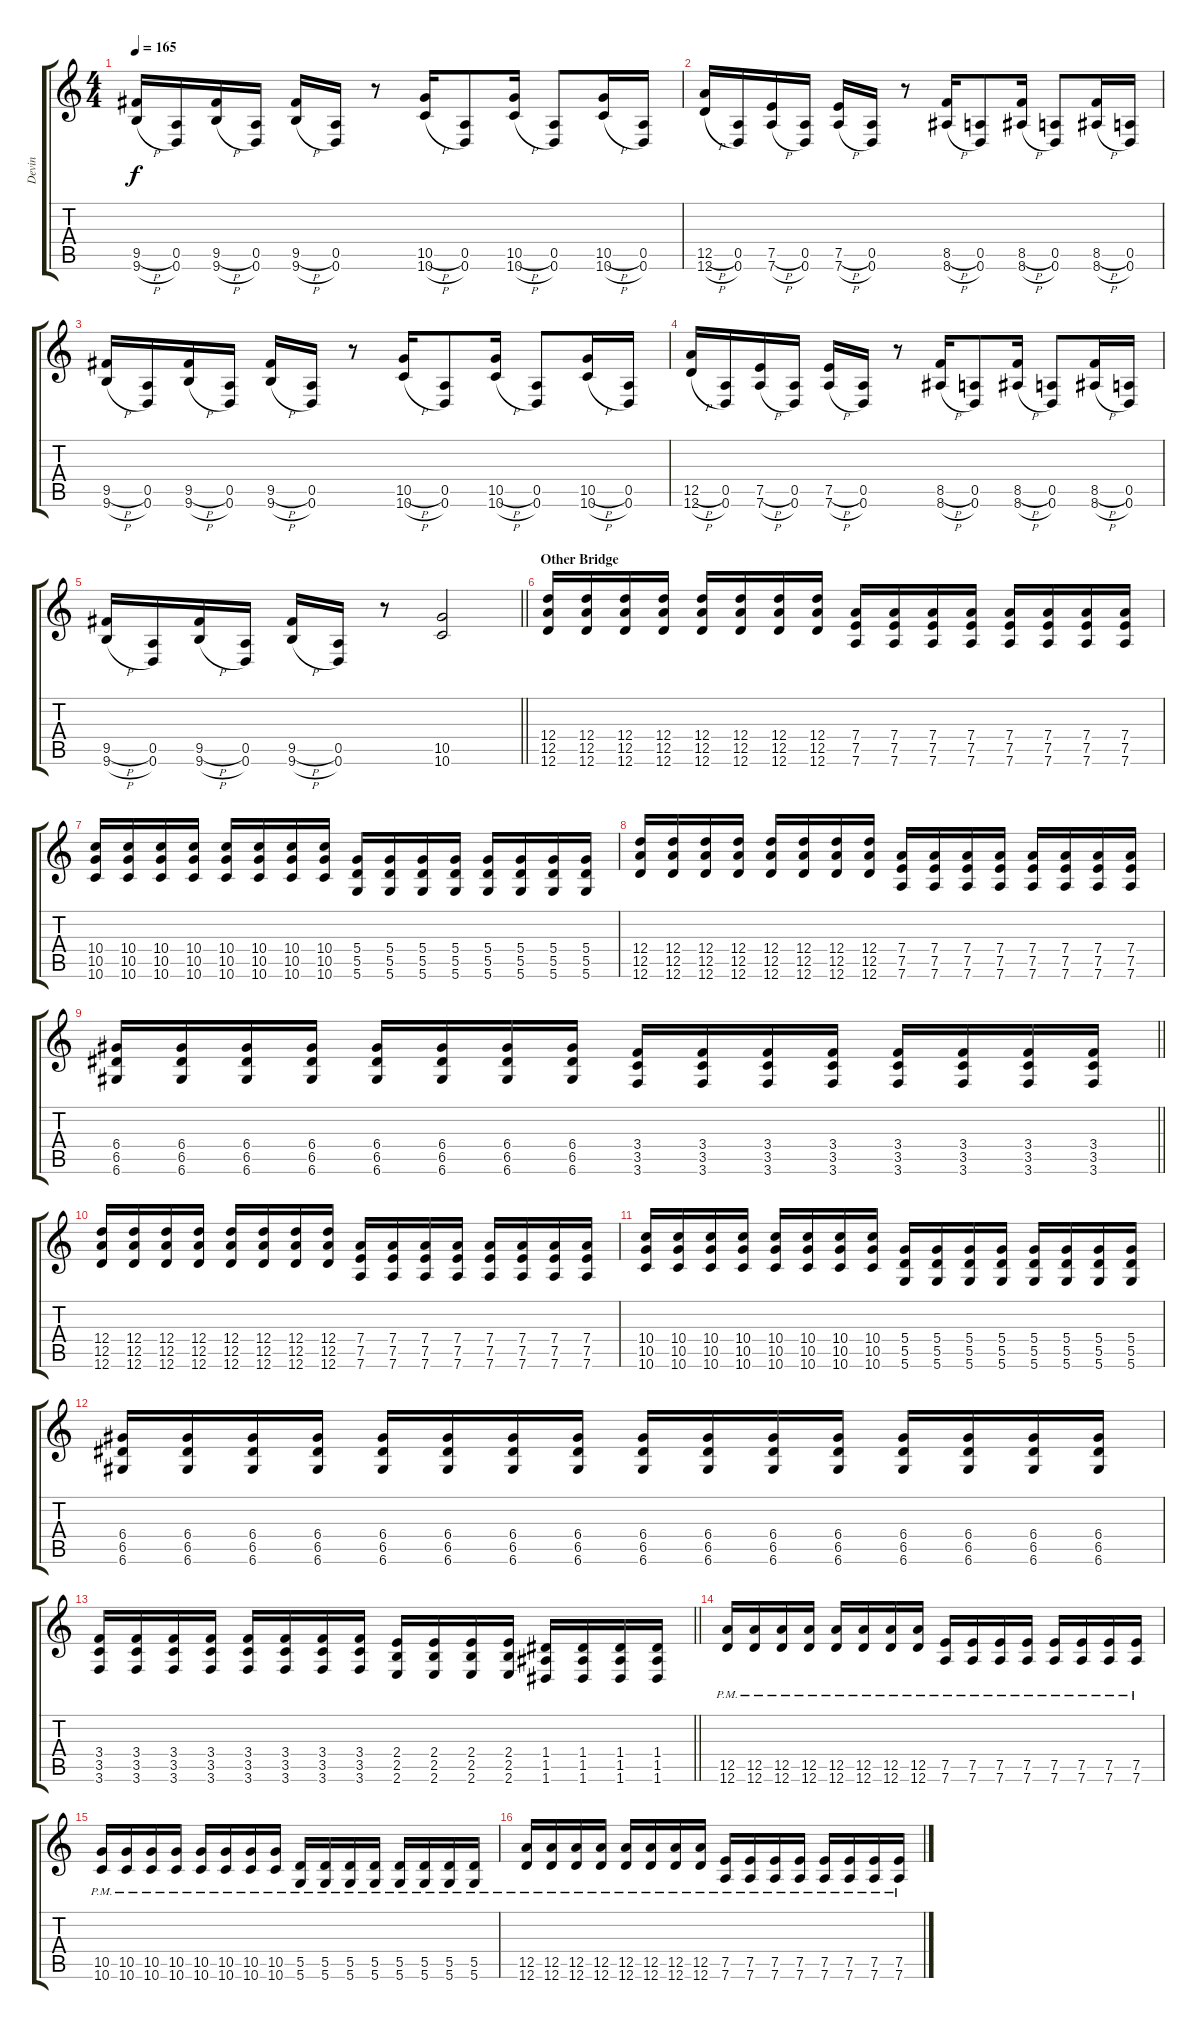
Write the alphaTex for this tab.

\track ("Devin" "Devin") {instrument distortionguitar}
\staff {score tabs}
\tuning (E4 B3 G3 D3 A2 D2) {hide}
\ts (4 4)
\tempo 165
\clef g2
\ks c
(9.5{h} 9.6{h}).16{dy f} (0.5 0.6).16 (9.5{h} 9.6{h}).16 (0.5 0.6).16 (9.5{h} 9.6{h}).16 (0.5 0.6).16 r.8 (10.5{h} 10.6{h}).16 (0.5 0.6).8 (10.5{h} 10.6{h}).16 (0.5 0.6).8 (10.5{h} 10.6{h}).16 (0.5 0.6).16 |
(12.5{h} 12.6{h}).16 (0.5 0.6).16 (7.5{h} 7.6{h}).16 (0.5 0.6).16 (7.5{h} 7.6{h}).16 (0.5 0.6).16 r.8 (8.5{h} 8.6{h}).16 (0.5 0.6).8 (8.5{h} 8.6{h}).16 (0.5 0.6).8 (8.5{h} 8.6{h}).16 (0.5 0.6).16 |
(9.5{h} 9.6{h}).16 (0.5 0.6).16 (9.5{h} 9.6{h}).16 (0.5 0.6).16 (9.5{h} 9.6{h}).16 (0.5 0.6).16 r.8 (10.5{h} 10.6{h}).16 (0.5 0.6).8 (10.5{h} 10.6{h}).16 (0.5 0.6).8 (10.5{h} 10.6{h}).16 (0.5 0.6).16 |
(12.5{h} 12.6{h}).16 (0.5 0.6).16 (7.5{h} 7.6{h}).16 (0.5 0.6).16 (7.5{h} 7.6{h}).16 (0.5 0.6).16 r.8 (8.5{h} 8.6{h}).16 (0.5 0.6).8 (8.5{h} 8.6{h}).16 (0.5 0.6).8 (8.5{h} 8.6{h}).16 (0.5 0.6).16 |
\barLineRight lightlight
(9.5{h} 9.6{h}).16 (0.5 0.6).16 (9.5{h} 9.6{h}).16 (0.5 0.6).16 (9.5{h} 9.6{h}).16 (0.5 0.6).16 r.8 (10.5 10.6).2 |
\section ("" "Other Bridge")
(12.4 12.5 12.6).16 (12.4 12.5 12.6).16 (12.4 12.5 12.6).16 (12.4 12.5 12.6).16 (12.4 12.5 12.6).16 (12.4 12.5 12.6).16 (12.4 12.5 12.6).16 (12.4 12.5 12.6).16 (7.4 7.5 7.6).16 (7.4 7.5 7.6).16 (7.4 7.5 7.6).16 (7.4 7.5 7.6).16 (7.4 7.5 7.6).16 (7.4 7.5 7.6).16 (7.4 7.5 7.6).16 (7.4 7.5 7.6).16 |
(10.4 10.5 10.6).16 (10.4 10.5 10.6).16 (10.4 10.5 10.6).16 (10.4 10.5 10.6).16 (10.4 10.5 10.6).16 (10.4 10.5 10.6).16 (10.4 10.5 10.6).16 (10.4 10.5 10.6).16 (5.4 5.5 5.6).16 (5.4 5.5 5.6).16 (5.4 5.5 5.6).16 (5.4 5.5 5.6).16 (5.4 5.5 5.6).16 (5.4 5.5 5.6).16 (5.4 5.5 5.6).16 (5.4 5.5 5.6).16 |
(12.4 12.5 12.6).16 (12.4 12.5 12.6).16 (12.4 12.5 12.6).16 (12.4 12.5 12.6).16 (12.4 12.5 12.6).16 (12.4 12.5 12.6).16 (12.4 12.5 12.6).16 (12.4 12.5 12.6).16 (7.4 7.5 7.6).16 (7.4 7.5 7.6).16 (7.4 7.5 7.6).16 (7.4 7.5 7.6).16 (7.4 7.5 7.6).16 (7.4 7.5 7.6).16 (7.4 7.5 7.6).16 (7.4 7.5 7.6).16 |
\barLineRight lightlight
(6.4 6.5 6.6).16 (6.4 6.5 6.6).16 (6.4 6.5 6.6).16 (6.4 6.5 6.6).16 (6.4 6.5 6.6).16 (6.4 6.5 6.6).16 (6.4 6.5 6.6).16 (6.4 6.5 6.6).16 (3.4 3.5 3.6).16 (3.4 3.5 3.6).16 (3.4 3.5 3.6).16 (3.4 3.5 3.6).16 (3.4 3.5 3.6).16 (3.4 3.5 3.6).16 (3.4 3.5 3.6).16 (3.4 3.5 3.6).16 |
(12.4 12.5 12.6).16 (12.4 12.5 12.6).16 (12.4 12.5 12.6).16 (12.4 12.5 12.6).16 (12.4 12.5 12.6).16 (12.4 12.5 12.6).16 (12.4 12.5 12.6).16 (12.4 12.5 12.6).16 (7.4 7.5 7.6).16 (7.4 7.5 7.6).16 (7.4 7.5 7.6).16 (7.4 7.5 7.6).16 (7.4 7.5 7.6).16 (7.4 7.5 7.6).16 (7.4 7.5 7.6).16 (7.4 7.5 7.6).16 |
(10.4 10.5 10.6).16 (10.4 10.5 10.6).16 (10.4 10.5 10.6).16 (10.4 10.5 10.6).16 (10.4 10.5 10.6).16 (10.4 10.5 10.6).16 (10.4 10.5 10.6).16 (10.4 10.5 10.6).16 (5.4 5.5 5.6).16 (5.4 5.5 5.6).16 (5.4 5.5 5.6).16 (5.4 5.5 5.6).16 (5.4 5.5 5.6).16 (5.4 5.5 5.6).16 (5.4 5.5 5.6).16 (5.4 5.5 5.6).16 |
(6.4 6.5 6.6).16 (6.4 6.5 6.6).16 (6.4 6.5 6.6).16 (6.4 6.5 6.6).16 (6.4 6.5 6.6).16 (6.4 6.5 6.6).16 (6.4 6.5 6.6).16 (6.4 6.5 6.6).16 (6.4 6.5 6.6).16 (6.4 6.5 6.6).16 (6.4 6.5 6.6).16 (6.4 6.5 6.6).16 (6.4 6.5 6.6).16 (6.4 6.5 6.6).16 (6.4 6.5 6.6).16 (6.4 6.5 6.6).16 |
\barLineRight lightlight
(3.4 3.5 3.6).16 (3.4 3.5 3.6).16 (3.4 3.5 3.6).16 (3.4 3.5 3.6).16 (3.4 3.5 3.6).16 (3.4 3.5 3.6).16 (3.4 3.5 3.6).16 (3.4 3.5 3.6).16 (2.4 2.5 2.6).16 (2.4 2.5 2.6).16 (2.4 2.5 2.6).16 (2.4 2.5 2.6).16 (1.4 1.5 1.6).16 (1.4 1.5 1.6).16 (1.4 1.5 1.6).16 (1.4 1.5 1.6).16 |
(12.5{pm} 12.6{pm}).16 (12.5{pm} 12.6{pm}).16 (12.5{pm} 12.6{pm}).16 (12.5{pm} 12.6{pm}).16 (12.5{pm} 12.6{pm}).16 (12.5{pm} 12.6{pm}).16 (12.5{pm} 12.6{pm}).16 (12.5{pm} 12.6{pm}).16 (7.5{pm} 7.6{pm}).16 (7.5{pm} 7.6{pm}).16 (7.5{pm} 7.6{pm}).16 (7.5{pm} 7.6{pm}).16 (7.5{pm} 7.6{pm}).16 (7.5{pm} 7.6{pm}).16 (7.5{pm} 7.6{pm}).16 (7.5{pm} 7.6{pm}).16 |
(10.5{pm} 10.6{pm}).16 (10.5{pm} 10.6{pm}).16 (10.5{pm} 10.6{pm}).16 (10.5{pm} 10.6{pm}).16 (10.5{pm} 10.6{pm}).16 (10.5{pm} 10.6{pm}).16 (10.5{pm} 10.6{pm}).16 (10.5{pm} 10.6{pm}).16 (5.5{pm} 5.6{pm}).16 (5.5{pm} 5.6{pm}).16 (5.5{pm} 5.6{pm}).16 (5.5{pm} 5.6{pm}).16 (5.5{pm} 5.6{pm}).16 (5.5{pm} 5.6{pm}).16 (5.5{pm} 5.6{pm}).16 (5.5{pm} 5.6{pm}).16 |
(12.5{pm} 12.6{pm}).16 (12.5{pm} 12.6{pm}).16 (12.5{pm} 12.6{pm}).16 (12.5{pm} 12.6{pm}).16 (12.5{pm} 12.6{pm}).16 (12.5{pm} 12.6{pm}).16 (12.5{pm} 12.6{pm}).16 (12.5{pm} 12.6{pm}).16 (7.5{pm} 7.6{pm}).16 (7.5{pm} 7.6{pm}).16 (7.5{pm} 7.6{pm}).16 (7.5{pm} 7.6{pm}).16 (7.5{pm} 7.6{pm}).16 (7.5{pm} 7.6{pm}).16 (7.5{pm} 7.6{pm}).16 (7.5{pm} 7.6{pm}).16
